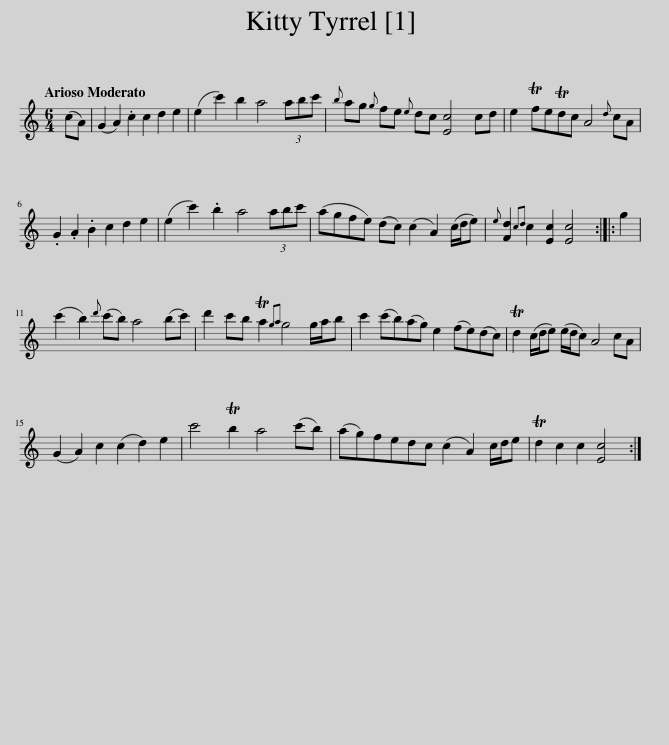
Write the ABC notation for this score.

X:1
L:1/8
Q:1/4=120
M:6/4
I:linebreak $
K:C
V:1 treble
V:1
 (cA) | (G2 A2) .c2 c2 d2 e2 | (e2 c'2) b2 a4 (3abc' |{b} ag{g} fe{e} dc [Ec]4 cd | e2 TfeTdc A4{d} cA |$ %5
 .G2 .A2 .B2 c2 d2 e2 | (e2 c'2) .b2 a4 (3abc' | (agfe) (dc) (c2 A2) (c/d/e) |{e} [Fd]2{cd} c2 [Ec]2 [Ec]4 :: g2 |$ %10
 (c'2 b2){d'} (c'b) a4 (bc') | d'2 c'b Ta2{ga} g4 g/a/b | c'2 (c'b)(ag) e2 (fe)(dc) | Td2 (c/d/e) (e/d/c) A4 cA |$ (G2 A2) c2 (c2 d2) e2 | %15
 c'4 Tb2 a4 (c'b) | (ag)fedc (c2 A2) c/d/e | Td2 c2 c2 [Ec]4 :| %18
